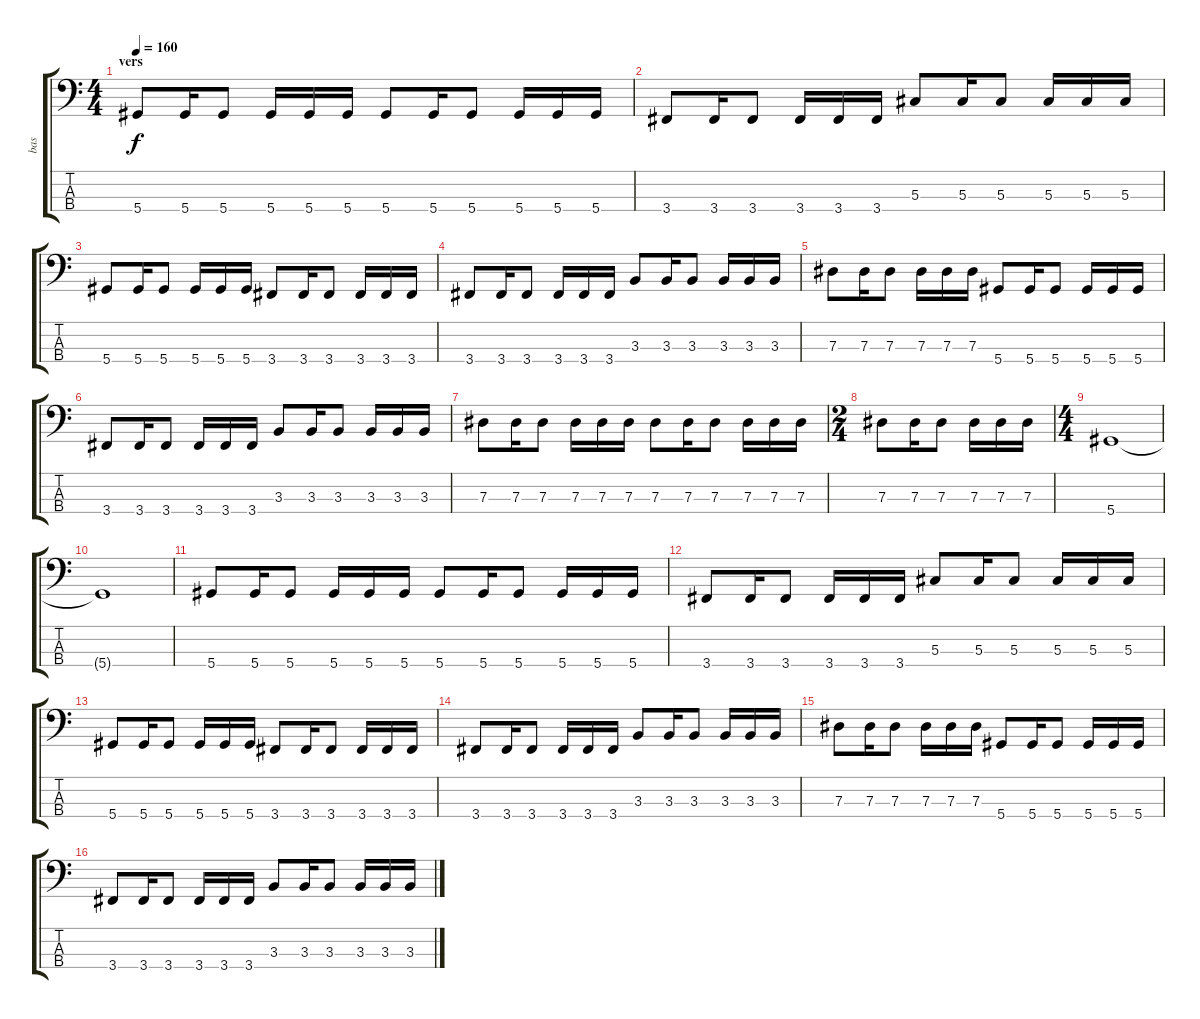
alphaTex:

\track ("bas" "bas") {instrument electricbasspick}
\staff {score tabs}
\tuning (Gb2 Db2 Ab1 Eb1) {hide}
\ts (4 4)
\section ("" "vers")
\tempo 160
\clef f4
\ks c
5.4.8{dy f} 5.4.16 5.4.8 5.4.16 5.4.16 5.4.16 5.4.8 5.4.16 5.4.8 5.4.16 5.4.16 5.4.16 |
3.4.8 3.4.16 3.4.8 3.4.16 3.4.16 3.4.16 5.3.8 5.3.16 5.3.8 5.3.16 5.3.16 5.3.16 |
5.4.8 5.4.16 5.4.8 5.4.16 5.4.16 5.4.16 3.4.8 3.4.16 3.4.8 3.4.16 3.4.16 3.4.16 |
3.4.8 3.4.16 3.4.8 3.4.16 3.4.16 3.4.16 3.3.8 3.3.16 3.3.8 3.3.16 3.3.16 3.3.16 |
7.3.8 7.3.16 7.3.8 7.3.16 7.3.16 7.3.16 5.4.8 5.4.16 5.4.8 5.4.16 5.4.16 5.4.16 |
3.4.8 3.4.16 3.4.8 3.4.16 3.4.16 3.4.16 3.3.8 3.3.16 3.3.8 3.3.16 3.3.16 3.3.16 |
7.3.8 7.3.16 7.3.8 7.3.16 7.3.16 7.3.16 7.3.8 7.3.16 7.3.8 7.3.16 7.3.16 7.3.16 |
\ts (2 4)
7.3.8 7.3.16 7.3.8 7.3.16 7.3.16 7.3.16 |
\ts (4 4)
5.4.1 |
5.4{t}.1 |
\section ("" "")
5.4.8 5.4.16 5.4.8 5.4.16 5.4.16 5.4.16 5.4.8 5.4.16 5.4.8 5.4.16 5.4.16 5.4.16 |
3.4.8 3.4.16 3.4.8 3.4.16 3.4.16 3.4.16 5.3.8 5.3.16 5.3.8 5.3.16 5.3.16 5.3.16 |
5.4.8 5.4.16 5.4.8 5.4.16 5.4.16 5.4.16 3.4.8 3.4.16 3.4.8 3.4.16 3.4.16 3.4.16 |
3.4.8 3.4.16 3.4.8 3.4.16 3.4.16 3.4.16 3.3.8 3.3.16 3.3.8 3.3.16 3.3.16 3.3.16 |
7.3.8 7.3.16 7.3.8 7.3.16 7.3.16 7.3.16 5.4.8 5.4.16 5.4.8 5.4.16 5.4.16 5.4.16 |
3.4.8 3.4.16 3.4.8 3.4.16 3.4.16 3.4.16 3.3.8 3.3.16 3.3.8 3.3.16 3.3.16 3.3.16
